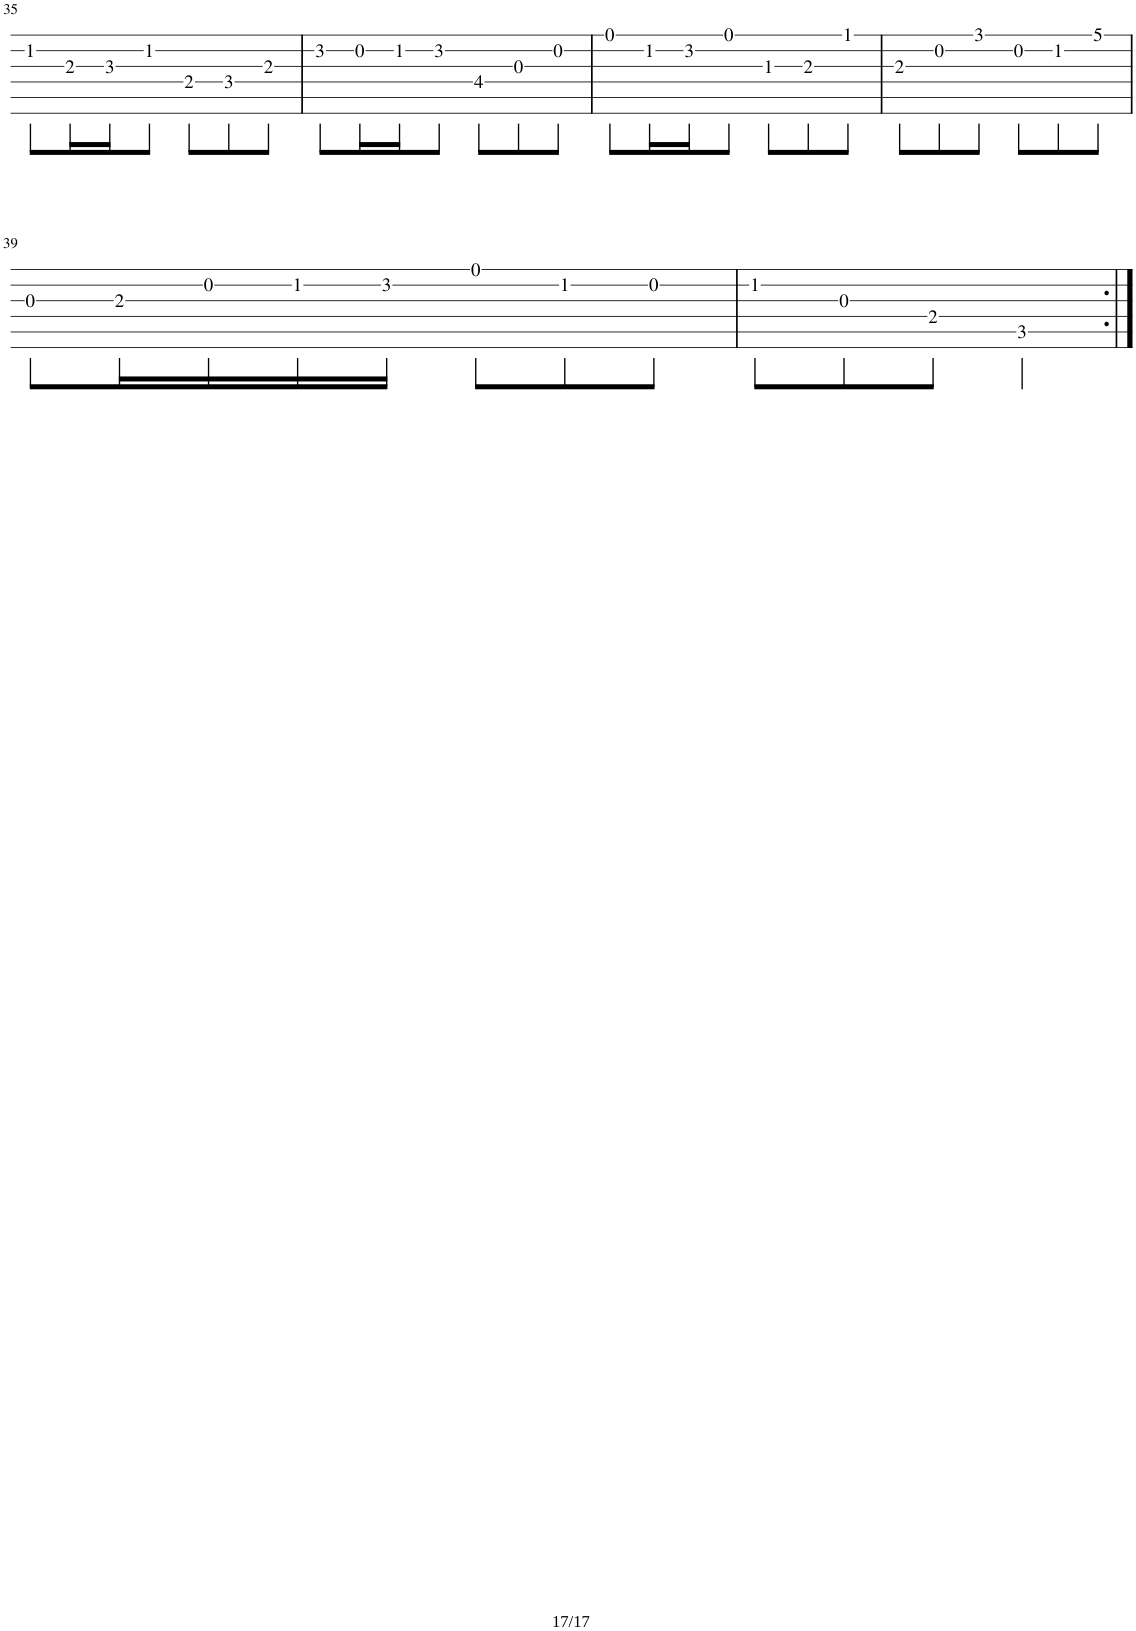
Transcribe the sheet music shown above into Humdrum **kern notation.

**kern
*part1
*staff1
*I"Guitare classique [Tablature]
!!LO:PB:g=z
*
*k[b-e-]
*M6/8
=35
8c\L
16A\L
16B-X\J
8c\J
8E\L
8F\
8A\J
=36
8d\L
16B\L
16c\J
8d\J
8F#X\L
8G\
8B\J
=37
8e\L
16c\L
16d\J
8e\J
8G#X\L
8A\
8f\J
=38
8A\L
8B\
8g\J
8B\L
8c\
8a\J
!!LO:LB:g=z
=39
8G\L
16A\L
16B\
16c\
16d\JJ
8e\L
8c\
8B\J
=40
8c\L
8G\
8E\J
4C\
=:|!
*-
